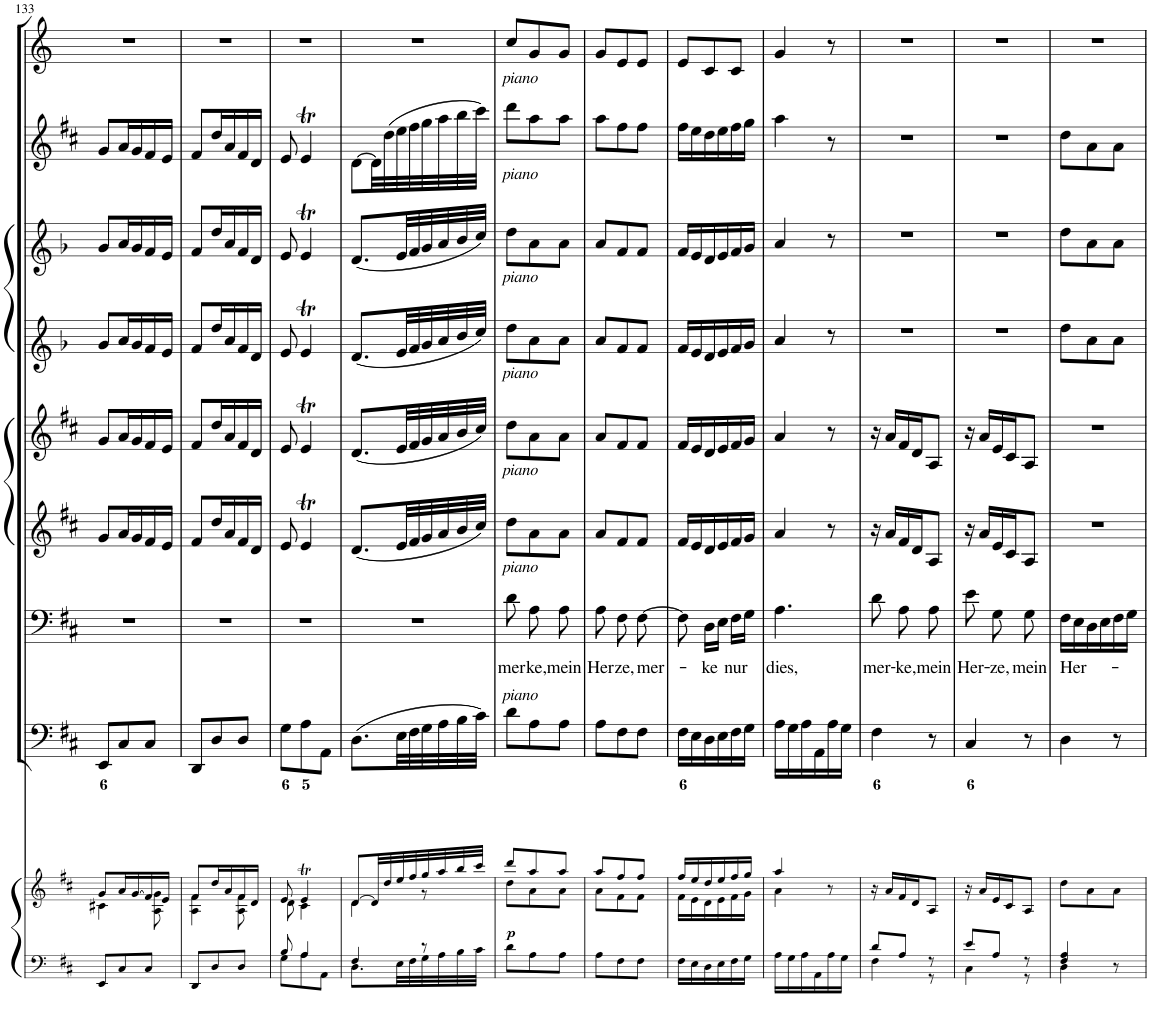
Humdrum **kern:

**kern	**kern	**dynam	**kern	**dynam	**kern	**text	**kern	**dynam	**kern	**dynam	**kern	**dynam	**kern	**dynam	**kern	**dynam	**kern	**dynam
*part9	*part9	*part9	*part8	*part8	*part7	*part7	*part6	*part6	*part5	*part5	*part4	*part4	*part3	*part3	*part2	*part2	*part1	*part1
*staff10	*staff9	*staff9/10	*staff8	*staff8	*staff7	*staff7	*staff6	*staff6	*staff5	*staff5	*staff4	*staff4	*staff3	*staff3	*staff2	*staff2	*staff1	*staff1
*I"Piano reduction	*	*	*I"Continuo	*	*I"Basso	*	*I"Violino II	*	*I"Violino I	*	*I"Oboe d'amore II	*	*I"Oboe d'amore I	*	*I"Flauto traverso	*	*I"Tromba	*
*I'Pno	*	*	*	*	*	*	*I'Vln	*	*I'Vln	*	*	*	*	*	*I'Fl	*	*	*
!!LO:PB:g=z
*clefF4	*clefG2	*	*clefF4	*	*clefF4	*	*clefG2	*	*clefG2	*	*clefG1	*	*clefG1	*	*clefG2	*	*clefG2	*
*	*	*	*	*	*	*	*	*	*	*	*Trd2c3	*	*Trd2c3	*	*	*	*Trd-1c-2	*
*k[f#c#]	*k[f#c#]	*	*k[f#c#]	*	*k[f#c#]	*	*k[f#c#]	*	*k[f#c#]	*	*k[b-]	*	*k[b-]	*	*k[f#c#]	*	*k[]	*
*M3/8	*M3/8	*	*M3/8	*	*M3/8	*	*M3/8	*	*M3/8	*	*M3/8	*	*M3/8	*	*M3/8	*	*M3/8	*
=133	=133	=133	=133	=133	=133	=133	=133	=133	=133	=133	=133	=133	=133	=133	=133	=133	=133	=133
*	*^	*	*	*	*	*	*	*	*	*	*	*	*	*	*	*	*	*
8EE/L	8g/L	4c#X\	.	8EE/L	.	4.r	.	8g/L	.	8g/L	.	8b-/L	.	8b-/L	.	8g/L	.	4.r	.
8C#/	16a/L	.	.	8C#/	.	.	.	16a/L	.	16a/L	.	16cc/L	.	16cc/L	.	16a/L	.	.	.
.	[16g/	.	.	.	.	.	.	16g/	.	16g/	.	16b-/	.	16b-/	.	16g/	.	.	.
8C#/J	16f#/	8A\ 8g\]	.	8C#/J	.	.	.	16f#/	.	16f#/	.	16a/	.	16a/	.	16f#/	.	.	.
.	16e/JJ	.	.	.	.	.	.	16e/JJ	.	16e/JJ	.	16g/JJ	.	16g/JJ	.	16e/JJ	.	.	.
=134	=134	=134	=134	=134	=134	=134	=134	=134	=134	=134	=134	=134	=134	=134	=134	=134	=134	=134	=134
8DD/L	8f#/L	4A\ 4f#\	.	8DD/L	.	4.r	.	8f#/L	.	8f#/L	.	8a/L	.	8a/L	.	8f#/L	.	4.r	.
8D/	16dd/L	.	.	8D/	.	.	.	16dd/L	.	16dd/L	.	16ff/L	.	16ff/L	.	16dd/L	.	.	.
.	16a/	.	.	.	.	.	.	16a/	.	16a/	.	16cc/	.	16cc/	.	16a/	.	.	.
8D/J	16f#/	8A\ 8f#\	.	8D/J	.	.	.	16f#/	.	16f#/	.	16a/	.	16a/	.	16f#/	.	.	.
.	16d/JJ	.	.	.	.	.	.	16d/JJ	.	16d/JJ	.	16f/JJ	.	16f/JJ	.	16d/JJ	.	.	.
=135	=135	=135	=135	=135	=135	=135	=135	=135	=135	=135	=135	=135	=135	=135	=135	=135	=135	=135	=135
*^	*	*	*	*	*	*	*	*	*	*	*	*	*	*	*	*	*	*	*
8B/	8G\L	8e/	8d\	.	8G\L	.	4.r	.	8e/	.	8e/	.	8g/	.	8g/	.	8e/	.	4.r	.
4A/	8A\	4eT/	4c#\	.	8A\	.	.	.	4eT/	.	4eT/	.	4gT/	.	4gT/	.	4eT/	.	.	.
.	8AA\J	.	.	.	8AA\J	.	.	.	.	.	.	.	.	.	.	.	.	.	.	.
=136	=136	=136	=136	=136	=136	=136	=136	=136	=136	=136	=136	=136	=136	=136	=136	=136	=136	=136	=136	=136
4F#/	8.D\L	[8d/L	4d\	.	(8.D\L	.	4.r	.	(8.d/L	.	(8.d/L	.	(8.f/L	.	(8.f/L	.	[8d\L	.	4.r	.
.	.	32d/LL]	.	.	.	.	.	.	.	.	.	.	.	.	.	.	32d\LL]	.	.	.
.	.	32dd/	.	.	.	.	.	.	.	.	.	.	.	.	.	.	(32dd\	.	.	.
.	32E\LL	32ee/	.	.	32E\LL	.	.	.	32e/LL	.	32e/LL	.	32g/LL	.	32g/LL	.	32ee\	.	.	.
.	32F#\	32ff#/	.	.	32F#\	.	.	.	32f#/	.	32f#/	.	32a/	.	32a/	.	32ff#\	.	.	.
8r	32G\	32gg/	8r	.	32G\	.	.	.	32g/	.	32g/	.	32b-/	.	32b-/	.	32gg\	.	.	.
.	32A\	32aa/	.	.	32A\	.	.	.	32a/	.	32a/	.	32cc/	.	32cc/	.	32aa\	.	.	.
.	32B\	32bb/	.	.	32B\	.	.	.	32b/	.	32b/	.	32dd/	.	32dd/	.	32bb\	.	.	.
.	32c#\JJJ	32ccc#/JJJ	.	.	32c#\JJJ)	.	.	.	32cc#/JJJ)	.	32cc#/JJJ)	.	32ee/JJJ)	.	32ee/JJJ)	.	32ccc#\JJJ)	.	.	.
=137	=137	=137	=137	=137	=137	=137	=137	=137	=137	=137	=137	=137	=137	=137	=137	=137	=137	=137	=137	=137
!	!	!	!	!LO:DY:b	!	!LO:DY:a	!	!LO:LY:b	!	!LO:DY:b	!	!LO:DY:b	!	!LO:DY:b	!	!LO:DY:b	!	!LO:DY:b	!	!LO:DY:b
*v	*v	*	*	*	*	*	*	*	*	*	*	*	*	*	*	*	*	*	*	*
8d\L	8ddd/L	8dd\L	p	8d\L	other-dynamics	8d\	mer-	8dd\L	other-dynamics	8dd\L	other-dynamics	8ff\L	other-dynamics	8ff\L	other-dynamics	8ddd\L	other-dynamics	8cc/L	other-dynamics
!	!	!	!	!	!	!	!LO:LY:b	!	!	!	!	!	!	!	!	!	!	!	!
8A\	8aa/	8a\	.	8A\	.	8A\	-ke,	8a\	.	8a\	.	8cc\	.	8cc\	.	8aa\	.	8g/	.
!	!	!	!	!	!	!	!LO:LY:b	!	!	!	!	!	!	!	!	!	!	!	!
8A\J	8aa/J	8a\J	.	8A\J	.	8A\	mein	8a\J	.	8a\J	.	8cc\J	.	8cc\J	.	8aa\J	.	8g/J	.
=138	=138	=138	=138	=138	=138	=138	=138	=138	=138	=138	=138	=138	=138	=138	=138	=138	=138	=138	=138
!	!	!	!	!	!	!	!LO:LY:b	!	!	!	!	!	!	!	!	!	!	!	!
8A\L	8aa/L	8a\L	.	8A\L	.	8A\	Her-	8a/L	.	8a/L	.	8cc/L	.	8cc/L	.	8aa\L	.	8g/L	.
!	!	!	!	!	!	!	!LO:LY:b	!	!	!	!	!	!	!	!	!	!	!	!
8F#\	8ff#/	8f#\	.	8F#\	.	8F#\	-ze,	8f#/	.	8f#/	.	8a/	.	8a/	.	8ff#\	.	8e/	.
!	!	!	!	!	!	!	!LO:LY:b	!	!	!	!	!	!	!	!	!	!	!	!
8F#\J	8ff#/J	8f#\J	.	8F#\J	.	[8F#\	mer-	8f#/J	.	8f#/J	.	8a/J	.	8a/J	.	8ff#\J	.	8e/J	.
=139	=139	=139	=139	=139	=139	=139	=139	=139	=139	=139	=139	=139	=139	=139	=139	=139	=139	=139	=139
16F#\LL	16ff#/LL	16f#\LL	.	16F#\LL	.	8F#\]	.	16f#/LL	.	16f#/LL	.	16a/LL	.	16a/LL	.	16ff#\LL	.	8e/L	.
16E\	16ee/	16e\	.	16E\	.	.	.	16e/	.	16e/	.	16g/	.	16g/	.	16ee\	.	.	.
!	!	!	!	!	!	!	!LO:LY:b	!	!	!	!	!	!	!	!	!	!	!	!
16D\	16dd/	16d\	.	16D\	.	16D\LL	-ke	16d/	.	16d/	.	16f/	.	16f/	.	16dd\	.	8c/	.
16E\	16ee/	16e\	.	16E\	.	16E\JJ	.	16e/	.	16e/	.	16g/	.	16g/	.	16ee\	.	.	.
!	!	!	!	!	!	!	!LO:LY:b	!	!	!	!	!	!	!	!	!	!	!	!
16F#\	16ff#/	16f#\	.	16F#\	.	16F#\LL	nur	16f#/	.	16f#/	.	16a/	.	16a/	.	16ff#\	.	8c/J	.
16G\JJ	16gg/JJ	16g\JJ	.	16G\JJ	.	16G\JJ	.	16g/JJ	.	16g/JJ	.	16b-/JJ	.	16b-/JJ	.	16gg\JJ	.	.	.
=140	=140	=140	=140	=140	=140	=140	=140	=140	=140	=140	=140	=140	=140	=140	=140	=140	=140	=140	=140
!	!	!	!	!	!	!	!LO:LY:b	!	!	!	!	!	!	!	!	!	!	!	!
16A\LL	4aa/	4a\	.	16A\LL	.	4.A\	dies,	4a/	.	4a/	.	4cc/	.	4cc/	.	4aa\	.	4g/	.
16G\	.	.	.	16G\	.	.	.	.	.	.	.	.	.	.	.	.	.	.	.
16A\	.	.	.	16A\	.	.	.	.	.	.	.	.	.	.	.	.	.	.	.
16AA\	.	.	.	16AA\	.	.	.	.	.	.	.	.	.	.	.	.	.	.	.
16A\	8r	8ryy	.	16A\	.	.	.	8r	.	8r	.	8r	.	8r	.	8r	.	8r	.
16G\JJ	.	.	.	16G\JJ	.	.	.	.	.	.	.	.	.	.	.	.	.	.	.
*	*v	*v	*	*	*	*	*	*	*	*	*	*	*	*	*	*	*	*	*
=141	=141	=141	=141	=141	=141	=141	=141	=141	=141	=141	=141	=141	=141	=141	=141	=141	=141	=141
*^	*	*	*	*	*	*	*	*	*	*	*	*	*	*	*	*	*	*
!	!	!	!	!	!	!	!LO:LY:b	!	!	!	!	!	!	!	!	!	!	!	!
8d/L	4F#\	16r	.	4F#\	.	8d\	mer-	16r	.	16r	.	4.r	.	4.r	.	4.r	.	4.r	.
.	.	16a/LL	.	.	.	.	.	16a/LL	.	16a/LL	.	.	.	.	.	.	.	.	.
!	!	!	!	!	!	!	!LO:LY:b	!	!	!	!	!	!	!	!	!	!	!	!
8A/J	.	16f#/	.	.	.	8A\	-ke,	16f#/	.	16f#/	.	.	.	.	.	.	.	.	.
.	.	16d/J	.	.	.	.	.	16d/J	.	16d/J	.	.	.	.	.	.	.	.	.
!	!	!	!	!	!	!	!LO:LY:b	!	!	!	!	!	!	!	!	!	!	!	!
8r	8r	8A/J	.	8r	.	8A\	mein	8A/J	.	8A/J	.	.	.	.	.	.	.	.	.
=142	=142	=142	=142	=142	=142	=142	=142	=142	=142	=142	=142	=142	=142	=142	=142	=142	=142	=142	=142
!	!	!	!	!	!	!	!LO:LY:b	!	!	!	!	!	!	!	!	!	!	!	!
8e/L	4C#\	16r	.	4C#/	.	8e\	Her-	16r	.	16r	.	4.r	.	4.r	.	4.r	.	4.r	.
.	.	16a/LL	.	.	.	.	.	16a/LL	.	16a/LL	.	.	.	.	.	.	.	.	.
!	!	!	!	!	!	!	!LO:LY:b	!	!	!	!	!	!	!	!	!	!	!	!
8A/J	.	16e/	.	.	.	8G\	-ze,	16e/	.	16e/	.	.	.	.	.	.	.	.	.
.	.	16c#/J	.	.	.	.	.	16c#/J	.	16c#/J	.	.	.	.	.	.	.	.	.
!	!	!	!	!	!	!	!LO:LY:b	!	!	!	!	!	!	!	!	!	!	!	!
8r	8r	8A/J	.	8r	.	8G\	mein	8A/J	.	8A/J	.	.	.	.	.	.	.	.	.
=143	=143	=143	=143	=143	=143	=143	=143	=143	=143	=143	=143	=143	=143	=143	=143	=143	=143	=143	=143
!	!	!	!	!	!	!	!LO:LY:b	!	!	!	!	!	!	!	!	!	!	!	!
4F#/ 4A/	4D\	8dd\L	.	4D\	.	16F#\LL	Her-	4.r	.	4.r	.	8ff\L	.	8ff\L	.	8dd\L	.	4.r	.
.	.	.	.	.	.	16E\	.	.	.	.	.	.	.	.	.	.	.	.	.
.	.	8a\	.	.	.	16D\	.	.	.	.	.	8cc\	.	8cc\	.	8a\	.	.	.
.	.	.	.	.	.	16E\	.	.	.	.	.	.	.	.	.	.	.	.	.
8r	8ryy	8a\J	.	8r	.	16F#\	.	.	.	.	.	8cc\J	.	8cc\J	.	8a\J	.	.	.
.	.	.	.	.	.	16G\JJ	.	.	.	.	.	.	.	.	.	.	.	.	.
*v	*v	*	*	*	*	*	*	*	*	*	*	*	*	*	*	*	*	*	*
=	=	=	=	=	=	=	=	=	=	=	=	=	=	=	=	=	=	=
*-	*-	*-	*-	*-	*-	*-	*-	*-	*-	*-	*-	*-	*-	*-	*-	*-	*-	*-
